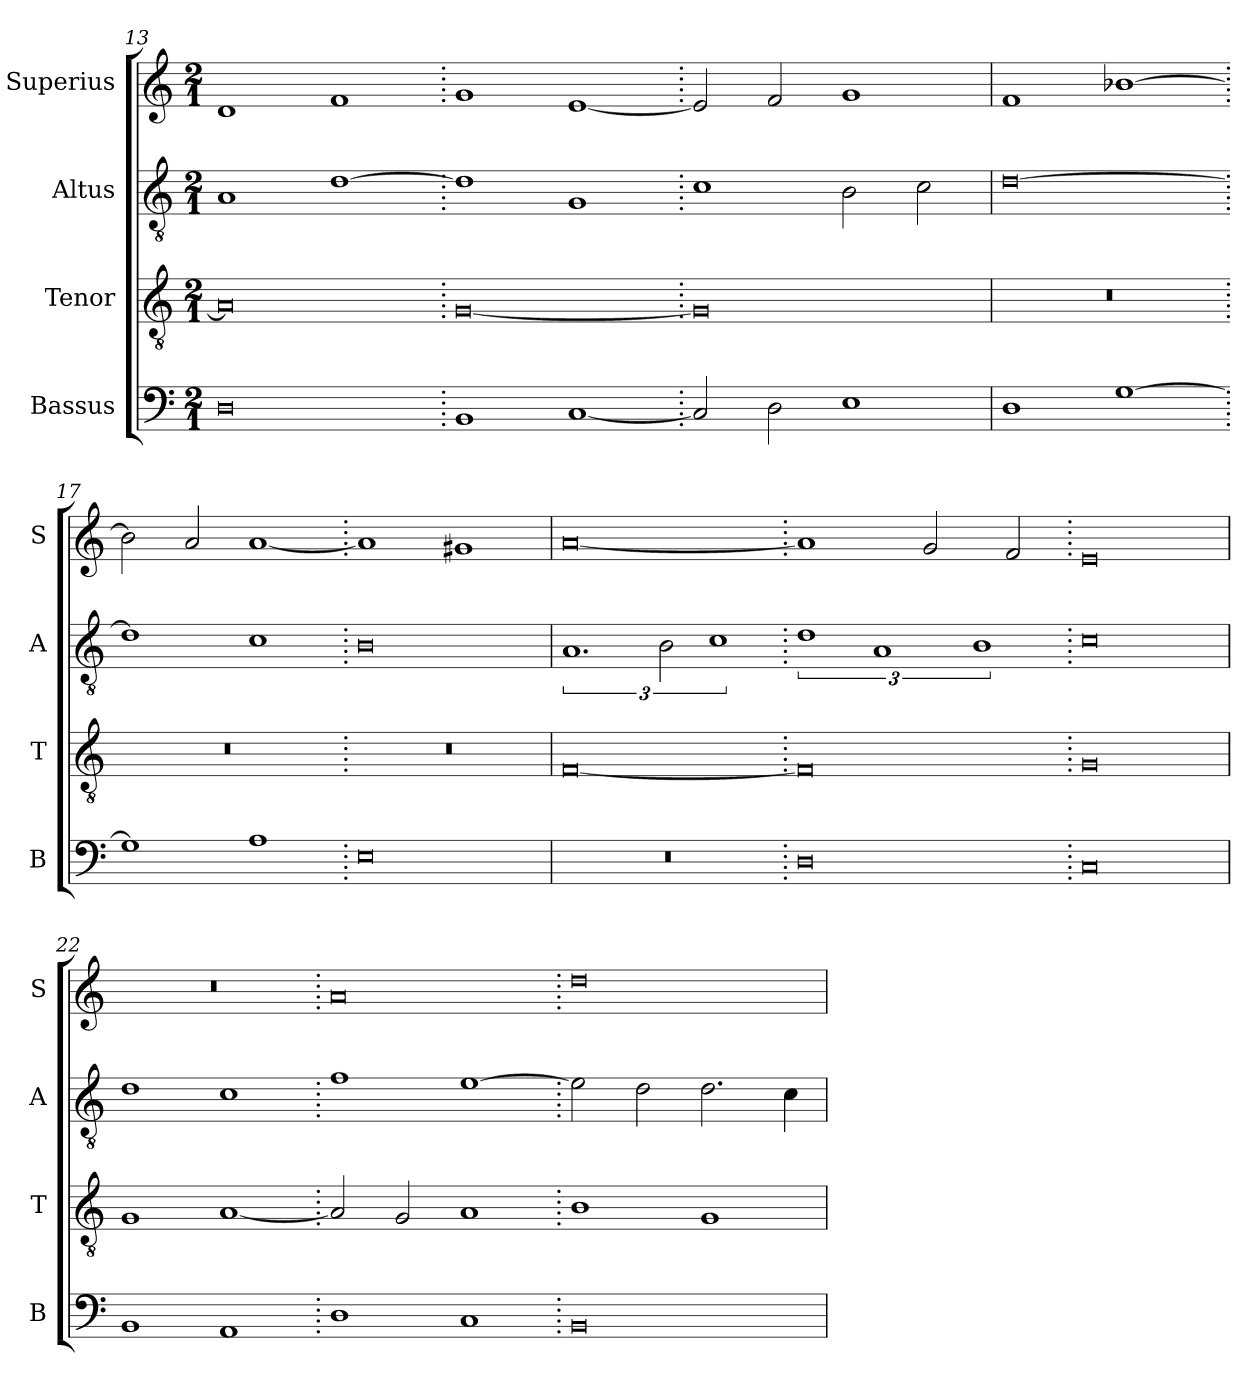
**kern	**kern	**kern	**kern
*part4	*part3	*part2	*part1
*staff4	*staff3	*staff2	*staff1
*I"Bassus	*I"Tenor	*I"Altus	*I"Superius
*I'B	*I'T	*I'A	*I'S
*clefF4	*clefGv2	*clefGv2	*clefG2
*k[]	*k[]	*k[]	*k[]
*M2/1	*M2/1	*M2/1	*M2/1
=13	=13	=13	=13
0D	0A]	1A	1d
.	.	[1d	1f
=14.	=14.	=14.	=14.
1BB	[0G	1d]	1g
[1C	.	1G	[1e
=15.	=15.	=15.	=15.
2C/]	0G]	1c	2e/]
2D\	.	.	2f/
1E	.	2B\	1g
.	.	2c\	.
=16	=16	=16	=16
1D	0r	[0d	1f
[1G	.	.	[1b-X
=17.	=17.	=17.	=17.
1G]	0r	1d]	2b-\]
.	.	.	2a/
1A	.	1c	[1a
=18.	=18.	=18.	=18.
0E	0r	0B	1a]
.	.	.	1g#X
=19	=19	=19	=19
0r	[0F	3%2.A	[0a
.	.	3B\	.
.	.	3%2c	.
=20.	=20.	=20.	=20.
0D	0F]	3%2d	1a]
.	.	3%2A	.
.	.	.	2g/
.	.	3%2B	.
.	.	.	2f/
=21.	=21.	=21.	=21.
0C	0G	0c	0e
=22	=22	=22	=22
1BB	1G	1d	0r
1AA	[1A	1c	.
=23.	=23.	=23.	=23.
1D	2A/]	1f	0a
.	2G/	.	.
1C	1A	[1e	.
=24.	=24.	=24.	=24.
0BB	1B	2e\]	0dd
.	.	2d\	.
.	1G	2.d\	.
.	.	4c\	.
=	=	=	=
*-	*-	*-	*-
